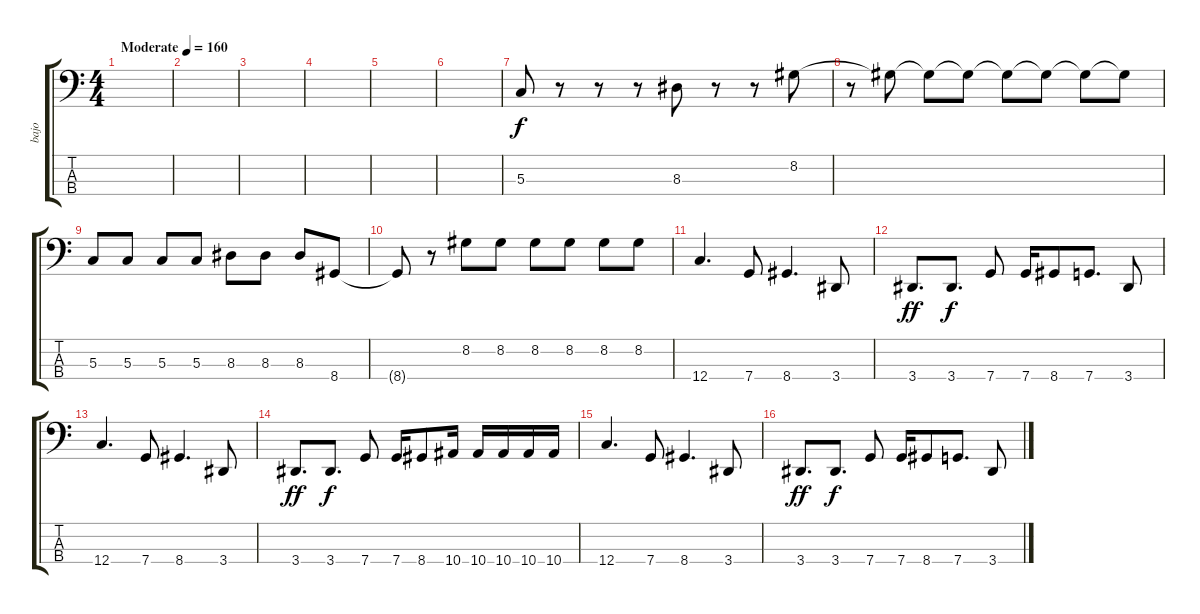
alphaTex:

\track ("bajo" "bajo") {instrument electricbassfinger}
\staff {score tabs}
\tuning (F2 C2 G1 C1) {hide}
\ts (4 4)
\tempo (160 "Moderate")
\clef f4
\ks c
|
|
|
|
|
|
5.3.8 r.8 r.8 r.8 8.3.8{dy f} r.8 r.8 8.2.8 |
r.8 8.2{t}.8 8.2{t}.8 8.2{t}.8 8.2{t}.8 8.2{t}.8 8.2{t}.8 8.2{t}.8 |
5.3.8 5.3.8 5.3.8 5.3.8 8.3.8 8.3.8 8.3.8 8.4.8 |
8.4{t}.8 r.8 8.2.8 8.2.8 8.2.8 8.2.8 8.2.8 8.2.8 |
12.4.4{d} 7.4.8 8.4.4{d} 3.4.8 |
3.4.8{d dy ff} 3.4.8{d dy f} 7.4.8 7.4.16 8.4.8 7.4.8{d} 3.4.8 |
12.4.4{d} 7.4.8 8.4.4{d} 3.4.8 |
3.4.8{d dy ff} 3.4.8{d dy f} 7.4.8 7.4.16 8.4.8 10.4.16 10.4.16 10.4.16 10.4.16 10.4.16 |
12.4.4{d} 7.4.8 8.4.4{d} 3.4.8 |
3.4.8{d dy ff} 3.4.8{d dy f} 7.4.8 7.4.16 8.4.8 7.4.8{d} 3.4.8
